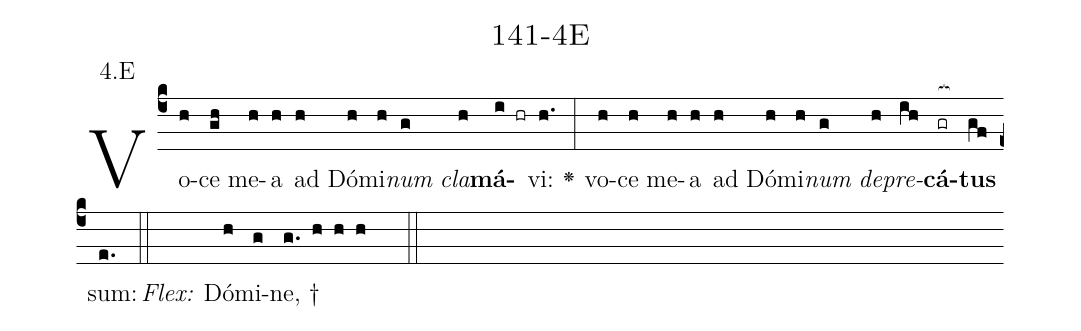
name: 141-4E;
annotation: 4.E;
%%
(c4)Vo(h)ce(gh) me(h)a(h) ad(h) Dó(h)mi(h)<i>num</i>(g) <i>cla</i>(h)<b>má</b>(i hr)vi:(h.) <v>\greheightstar</v>(:) vo(h)ce(h) me(h)a(h) ad(h) Dó(h)mi(h)<i>num</i>(g) <i>de</i>(h)<i>pre</i>(ih)<b>cá</b>(gr[ocb:1{])<b>tus</b>(gf[ocb:0}]) sum:(e.) (::)
<i>Flex:</i>()  Dó(h)mi(g)ne, †(g. h h h  ::)

%E(h) u(g) o(h) u(ih) a(gf) e.(e.) (::)
